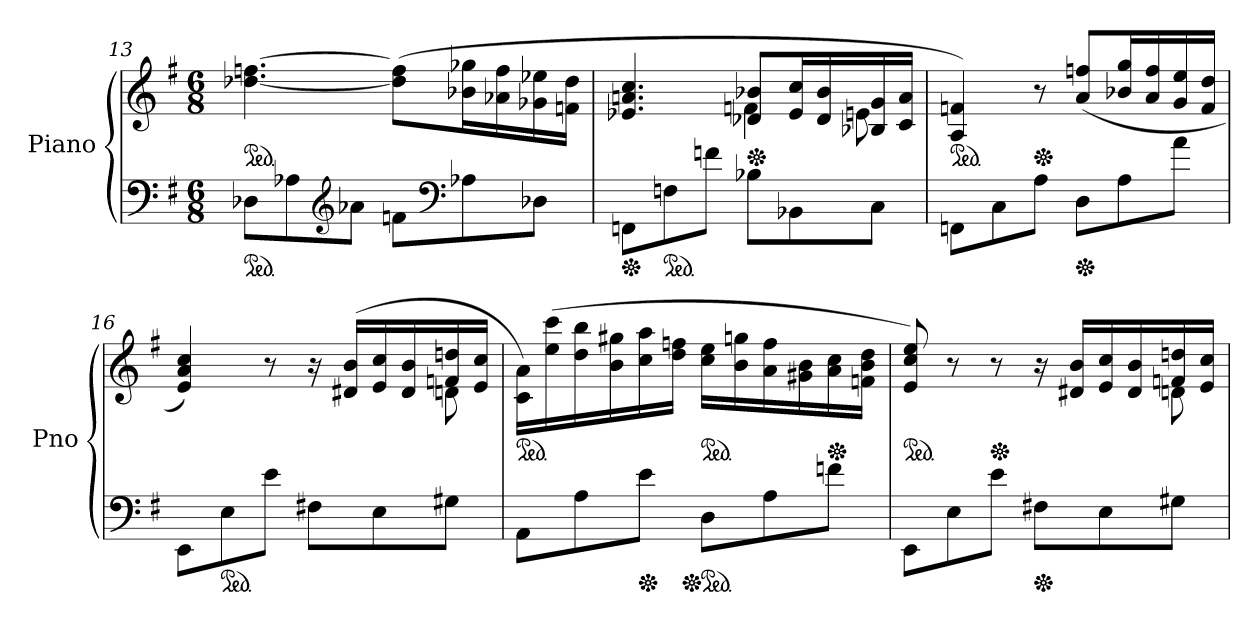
**kern	**kern
*part1	*part1
*staff2	*staff1
*I"Piano	*
*I'Pno	*
*clefF4	*clefG2
*k[f#]	*k[f#]
*G:	*G:
*M6/8	*M6/8
*ped	*
*	*ped
=13	=13
8D-X\L	[4.dd-X\ [4.ffn\
8A-X\	.
*clefG2	*
8a-X\J	.
8fn\L	(8dd-\] 8ff\]L
*clefF4	*
8A-X\	16b-X\ 16gg-X\L
.	16a-X\ 16ff\
8D-X\J	16g-X\ 16ee-X\
.	16fn\ 16dd-\JJ
!!LO:LB:g=z
=14	=14
*Xped	*
*	*^
8FFn\L	4.e-X/ 4.an/ 4.cc/	4.ryy
*ped	*	*
8Fn\	.	.
8fn\J	.	.
*	*Xped	*
8B-X\L	8d-X/ 8b-X/L	4fn\
8BB-X\	16e-/ 16cc/L	.
.	16d-/ 16b-/	.
8C\J	16B-X/ 16g/	8en\
.	16c/ 16a/JJ	.
*	*v	*v
=15	=15
*	*ped
8FFn\L	4A/ 4fn/)
8C\	.
*	*Xped
8A\J	8r
*Xped	*
8D\L	(8a/ 8ffn/L
8A\	16b-X/ 16gg/L
.	16a/ 16ff/
8a\J	16g/ 16ee/
.	16f/ 16dd/JJ
=16	=16
*	*^
8EE\L	4e/ 4a/ 4cc/)	8ryy
*	*v	*v
*ped	*
8E\	.
8e\J	8r
8F#X\L	16r
.	(16d#X/ 16b/LL
8E\	16e/ 16cc/
.	16d#/ 16b/
*	*^
8G#X\J	16fn/ 16ddn/	8dn::\
.	16e/ 16cc/JJ	.
*	*v	*v
=17	=17
*	*ped
8AA\L	16c\ 16a\LL)
.	(16ee\ 16ccc\
8A\	16dd\ 16bb\
.	16b\ 16gg#X\
*Xped	*
8e\J	16cc\ 16aa\
.	16dd\ 16ffn\JJ
*Xped	*
*ped	*
*	*ped
8D\L	16cc\ 16ee\LL
.	16b\ 16ggn\
8A\	16a\ 16ff\
.	16g#X\ 16b\
*	*Xped
8fn\J	16a\ 16cc\
.	16fn\ 16b\ 16dd\JJ
!!LO:PB:g=z
=18	=18
*	*ped
*	*^
8EE\L	8e/ 8cc/ 8ee/)	8ryy
*	*v	*v
8E\	8r
*	*Xped
8e\J	8r
*Xped	*
8F#X\L	16r
.	16d#X/ 16b/LL
8E\	16e/ 16cc/
.	16d#/ 16b/
*	*^
8G#X\J	16fn/ 16ddn/	8dn::\
.	16e/ 16cc/JJ	.
*	*v	*v
=	=
*-	*-
